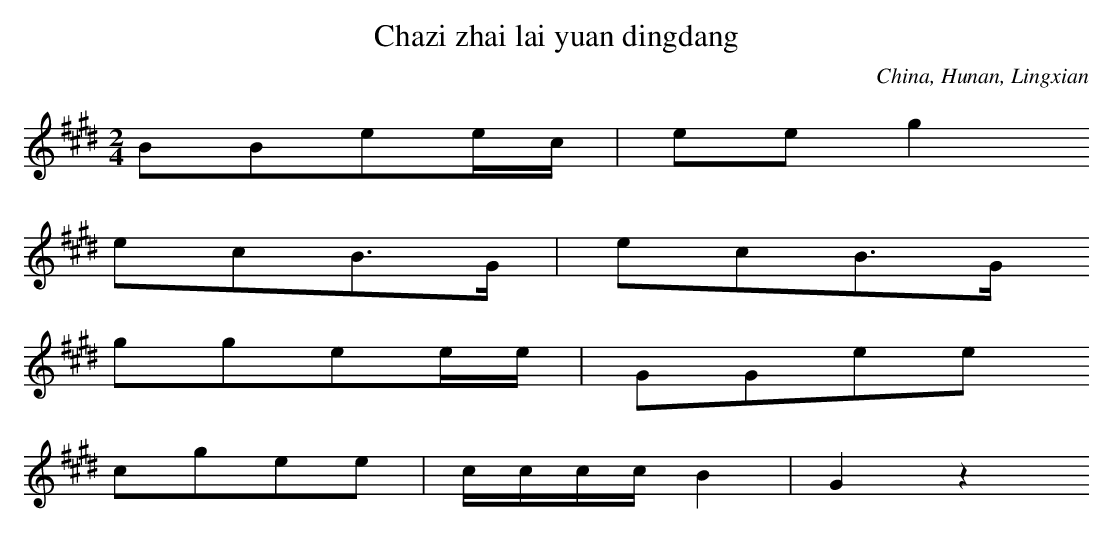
X:1
T: Chazi zhai lai yuan dingdang
O: China, Hunan, Lingxian
M: 2/4
L: 1/16
K: E
B2B2e2ec | e2e2g4
e2c2B3G | e2c2B3G
g2g2e2ee | G2G2e2e2
c2g2e2e2 | ccccB4 | G4z4
